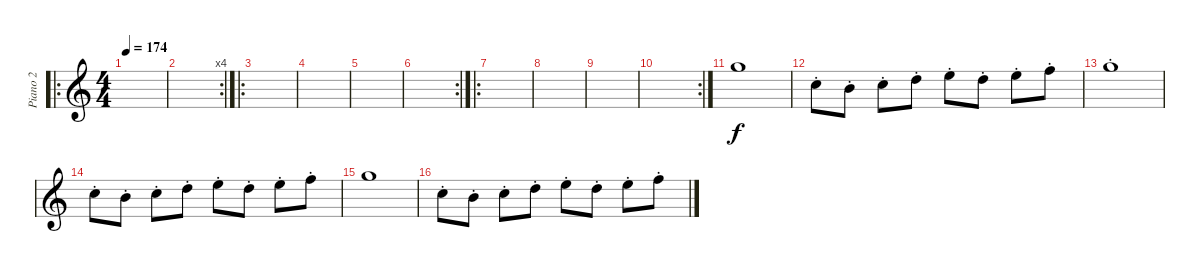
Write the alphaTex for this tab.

\track ("Piano 2" "Piano 2") {instrument acousticgrandpiano}
\staff {score}
\tuning (E4 C4 G3 C3 G2 C2) {hide}
\ro
\ts (4 4)
\tempo 174
\clef g2
\ks c
|
\rc 4
|
\ro
|
|
|
\rc 2
|
\ro
|
|
|
\rc 2
|
15.1.1 |
8.1{st}.8{balance 16} 7.1{st}.8 8.1{st}.8 10.1{st}.8 12.1{st}.8 10.1{st}.8 12.1{st}.8 13.1{st}.8 |
15.1{st}.1 |
8.1{st}.8 7.1{st}.8 8.1{st}.8 10.1{st}.8 12.1{st}.8 10.1{st}.8 12.1{st}.8 13.1{st}.8 |
15.1.1 |
8.1{st}.8 7.1{st}.8 8.1{st}.8 10.1{st}.8 12.1{st}.8 10.1{st}.8 12.1{st}.8 13.1{st}.8
